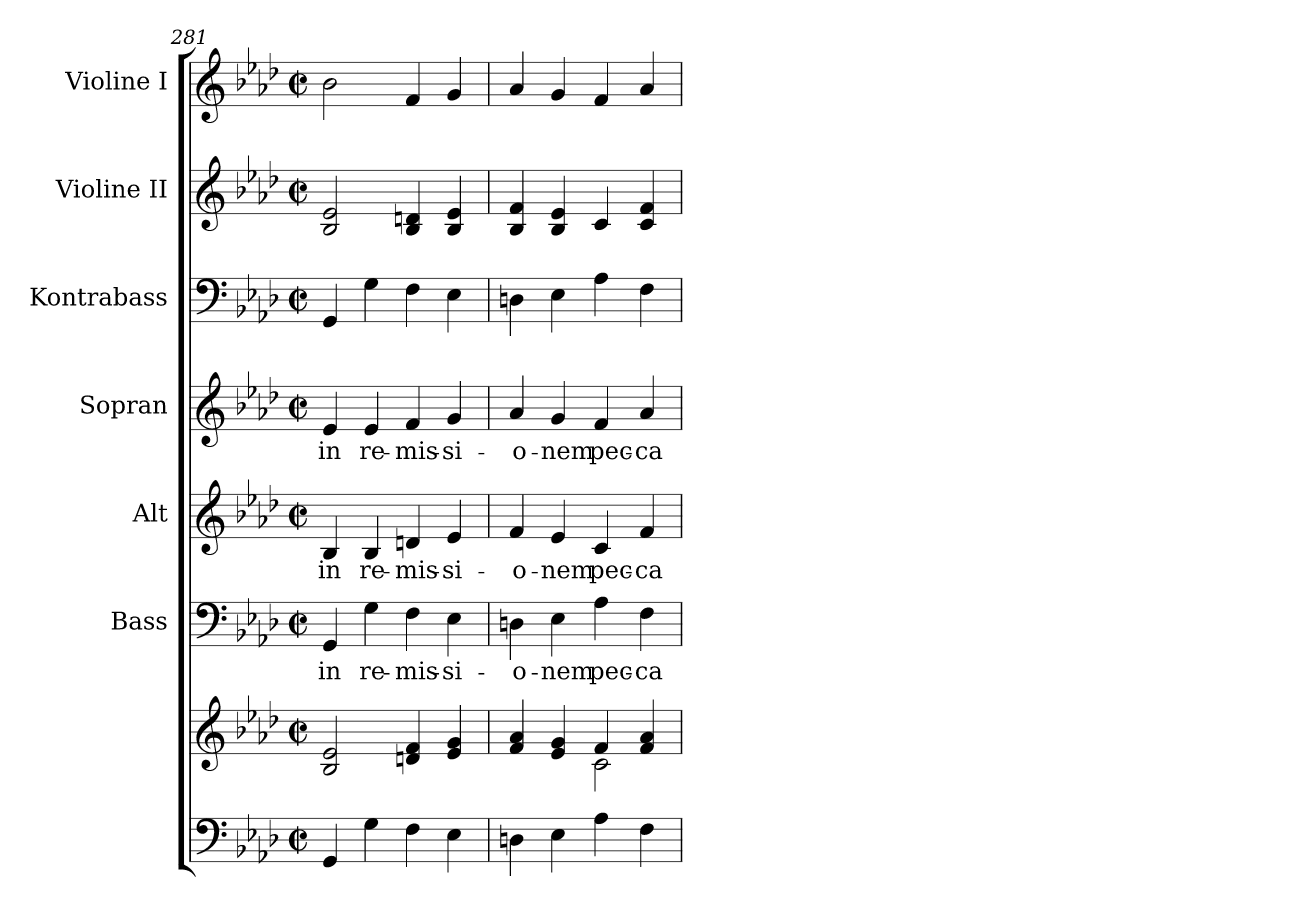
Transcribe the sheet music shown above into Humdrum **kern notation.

**kern	**kern	**kern	**text	**kern	**text	**kern	**text	**kern	**kern	**kern
*part7	*part7	*part6	*part6	*part5	*part5	*part4	*part4	*part3	*part2	*part1
*staff8	*staff7	*staff6	*staff6	*staff5	*staff5	*staff4	*staff4	*staff3	*staff2	*staff1
*	*	*I"Bass	*	*I"Alt	*	*I"Sopran	*	*I"Kontrabass	*I"Violine II	*I"Violine I
*	*	*I'B.	*	*I'A.	*	*I'S.	*	*I'Kb.	*I'Vl. II	*I'Vl. I
!!LO:PB:g=z
*clefF4	*clefG2	*clefF4	*	*clefG2	*	*clefG2	*	*clefF4	*clefG2	*clefG2
*	*	*	*	*	*	*	*	*ITrd7c12	*	*
*k[b-e-a-d-]	*k[b-e-a-d-]	*k[b-e-a-d-]	*	*k[b-e-a-d-]	*	*k[b-e-a-d-]	*	*k[b-e-a-d-]	*k[b-e-a-d-]	*k[b-e-a-d-]
*A-:	*A-:	*A-:	*	*A-:	*	*A-:	*	*A-:	*A-:	*A-:
*M2/2	*M2/2	*M2/2	*	*M2/2	*	*M2/2	*	*M2/2	*M2/2	*M2/2
*met(c|)	*met(c|)	*met(c|)	*	*met(c|)	*	*met(c|)	*	*met(c|)	*met(c|)	*met(c|)
=281	=281	=281	=281	=281	=281	=281	=281	=281	=281	=281
!	!	!	!LO:LY:b	!	!LO:LY:b	!	!LO:LY:b	!	!	!
4GG/	2B-/ 2e-/	4GG/	in	4B-/	in	4e-/	in	4GGG/	2B-/ 2e-/	2b-\
!	!	!	!LO:LY:b	!	!LO:LY:b	!	!LO:LY:b	!	!	!
4G\	.	4G\	re-	4B-/	re-	4e-/	re-	4GG\	.	.
!	!	!	!LO:LY:b	!	!LO:LY:b	!	!LO:LY:b	!	!	!
4F\	4dn/ 4f/	4F\	-mis-	4dn/	-mis-	4f/	-mis-	4FF\	4B-/ 4dn/	4f/
!	!	!	!LO:LY:b	!	!LO:LY:b	!	!LO:LY:b	!	!	!
4E-\	4e-/ 4g/	4E-\	-si-	4e-/	-si-	4g/	-si-	4EE-\	4B-/ 4e-/	4g/
=282	=282	=282	=282	=282	=282	=282	=282	=282	=282	=282
*	*^	*	*	*	*	*	*	*	*	*
!	!	!	!	!LO:LY:b	!	!LO:LY:b	!	!LO:LY:b	!	!	!
4Dn\	4f/ 4a-/	2ryy	4Dn\	-o-	4f/	-o-	4a-/	-o-	4DDn\	4B-/ 4f/	4a-/
!	!	!	!	!LO:LY:b	!	!LO:LY:b	!	!LO:LY:b	!	!	!
4E-\	4e-/ 4g/	.	4E-\	-nem	4e-/	-nem	4g/	-nem	4EE-\	4B-/ 4e-/	4g/
!	!	!	!	!LO:LY:b	!	!LO:LY:b	!	!LO:LY:b	!	!	!
4A-\	4f/	2c\	4A-\	pec-	4c/	pec-	4f/	pec-	4AA-\	4c/	4f/
!	!	!	!	!LO:LY:b	!	!LO:LY:b	!	!LO:LY:b	!	!	!
4F\	4f/ 4a-/	.	4F\	-ca-	4f/	-ca-	4a-/	-ca-	4FF\	4c/ 4f/	4a-/
*	*v	*v	*	*	*	*	*	*	*	*	*
=	=	=	=	=	=	=	=	=	=	=
*-	*-	*-	*-	*-	*-	*-	*-	*-	*-	*-
